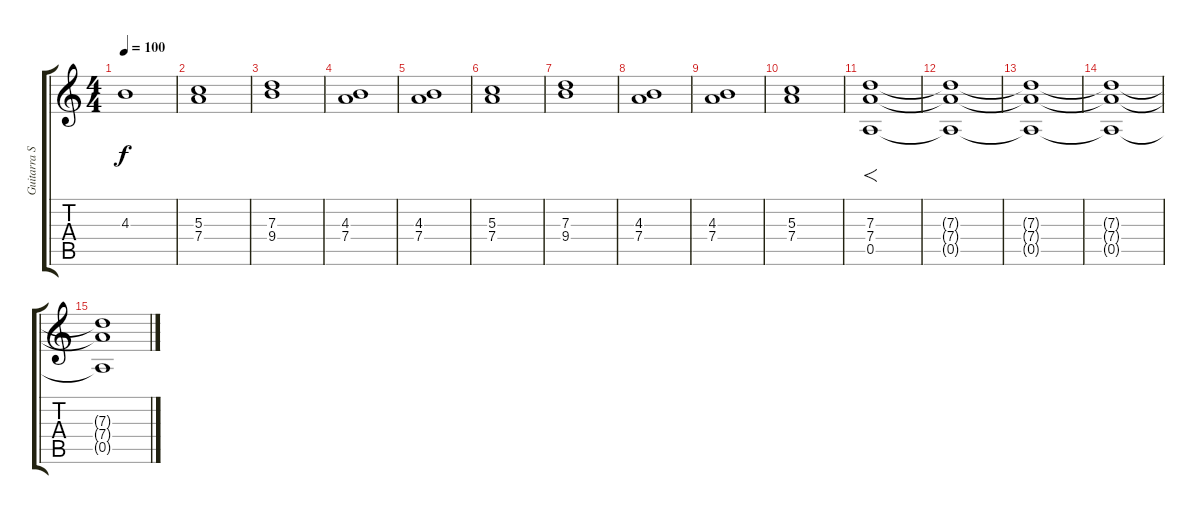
\track ("Guitarra Solista" "Guitarra S") {instrument distortionguitar}
\staff {score tabs}
\tuning (E4 B3 G3 D3 A2 E2) {hide}
\ts (4 4)
\tempo 100
\clef g2
\ks c
4.3.1{dy f} |
(5.3 7.4).1 |
(7.3 9.4).1 |
(4.3 7.4).1 |
(4.3 7.4).1 |
(5.3 7.4).1 |
(7.3 9.4).1 |
(4.3 7.4).1 |
(4.3 7.4).1 |
(5.3 7.4).1 |
(7.3 7.4 0.5).1{f} |
(7.3{t} 7.4{t} 0.5{t}).1 |
(7.3{t} 7.4{t} 0.5{t}).1{volume 0} |
(7.3{t} 7.4{t} 0.5{t}).1 |
(7.3{t} 7.4{t} 0.5{t}).1
